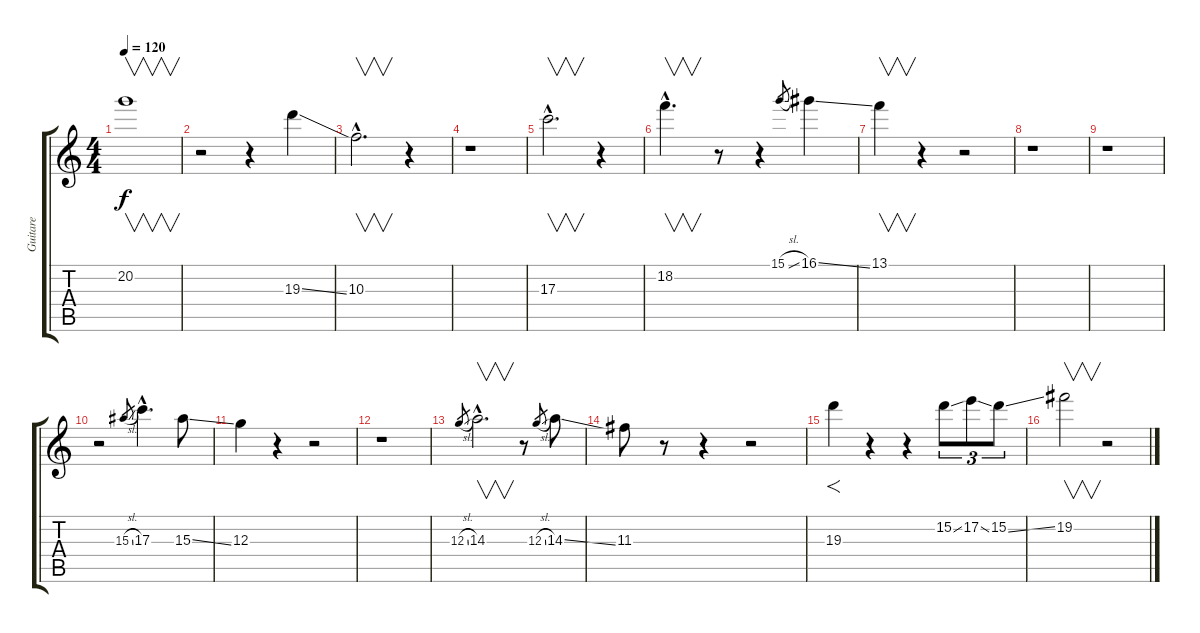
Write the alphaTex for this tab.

\track ("Guitare" "Guitare") {instrument electricguitarclean}
\staff {score tabs}
\tuning (E4 B3 G3 D3 A2 E2) {hide}
\ts (4 4)
\tempo 120
\clef g2
\ks c
20.2.1{v dy f} |
r.2 r.4 19.3{ss}.4 |
10.3{hac}.2{v d} r.4 |
r.1 |
17.3{hac}.2{v d} r.4 |
18.2{hac}.4{v d} r.8 r.4 15.1{sl}.8{gr} 16.1{ss}.4 |
13.1.4{v} r.4 r.2 |
r.1 |
r.1 |
r.2 15.3{sl}.8{gr} 17.3{hac}.4{d} 15.3{ss}.8 |
12.3.4 r.4 r.2 |
r.1 |
12.3{sl}.8{gr} 14.3{hac}.2{v d} r.8 12.3{sl}.8{gr} 14.3{ss}.8 |
11.3.8 r.8 r.4 r.2 |
19.3.4{f} r.4 r.4 15.2{ss}.8{tu (3 2)} 17.2{ss}.8{tu (3 2)} 15.2{ss}.8{tu (3 2)} |
19.2.2{v} r.2
